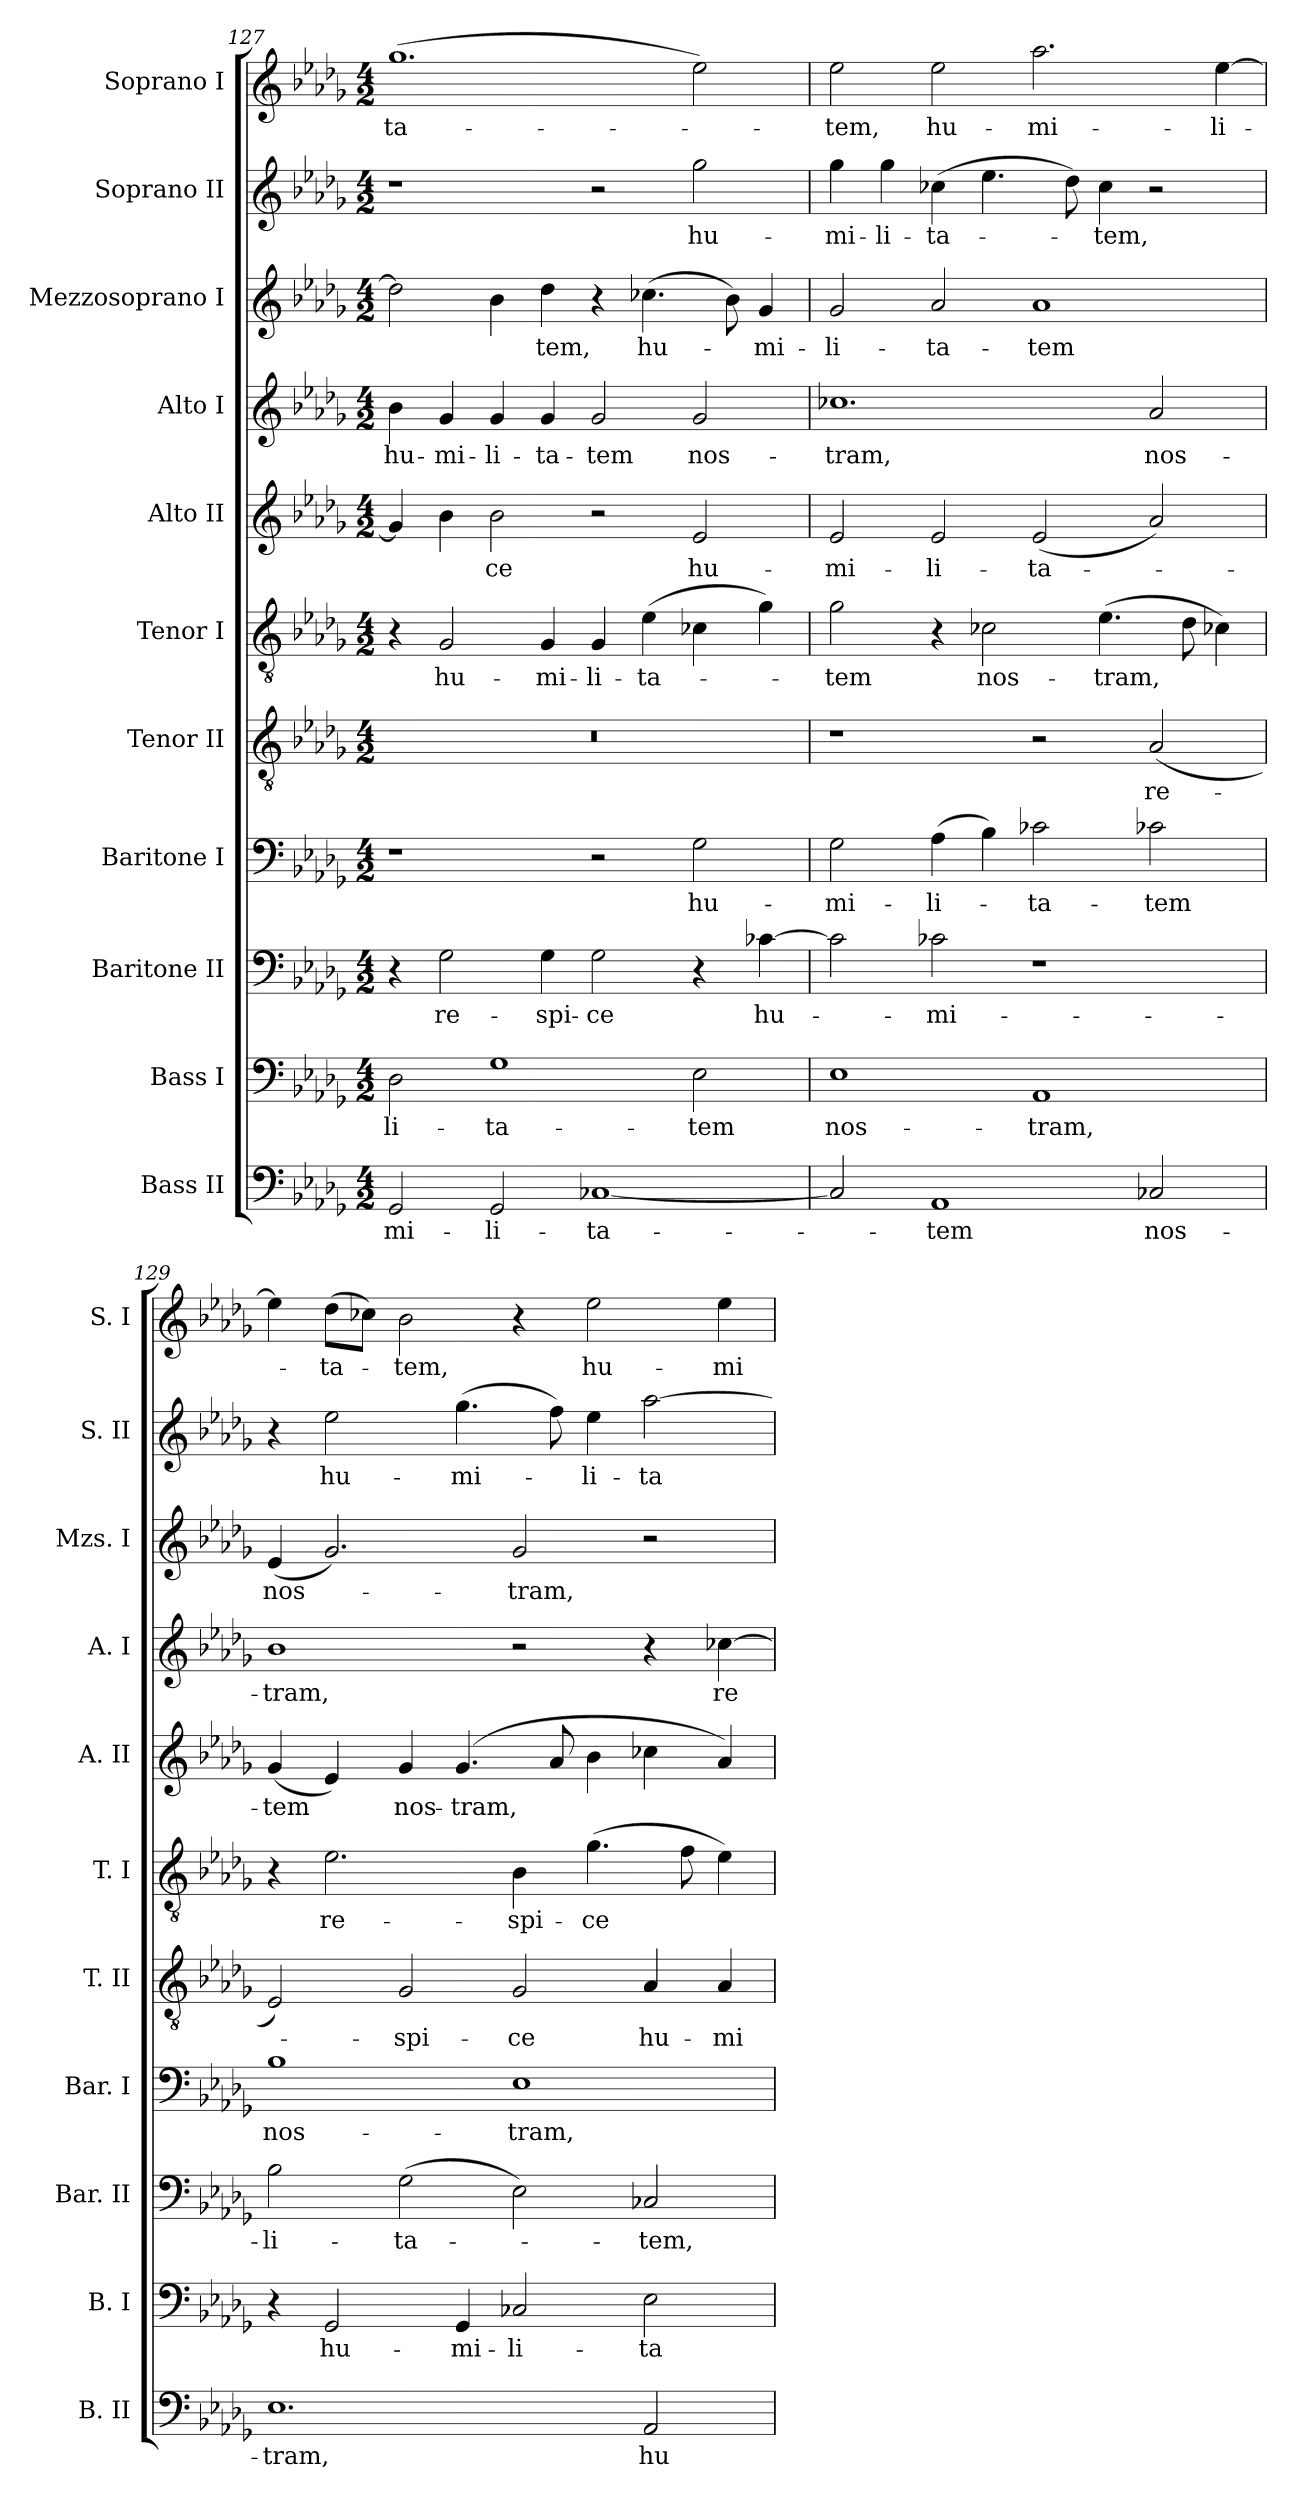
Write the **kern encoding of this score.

**kern	**text	**kern	**text	**kern	**text	**kern	**text	**kern	**text	**kern	**text	**kern	**text	**kern	**text	**kern	**text	**kern	**text	**kern	**text
*part11	*part11	*part10	*part10	*part9	*part9	*part8	*part8	*part7	*part7	*part6	*part6	*part5	*part5	*part4	*part4	*part3	*part3	*part2	*part2	*part1	*part1
*staff11	*staff11	*staff10	*staff10	*staff9	*staff9	*staff8	*staff8	*staff7	*staff7	*staff6	*staff6	*staff5	*staff5	*staff4	*staff4	*staff3	*staff3	*staff2	*staff2	*staff1	*staff1
*I"Bass II	*	*I"Bass I	*	*I"Baritone II	*	*I"Baritone I	*	*I"Tenor II	*	*I"Tenor I	*	*I"Alto II	*	*I"Alto I	*	*I"Mezzosoprano I	*	*I"Soprano II	*	*I"Soprano I	*
*I'B. II	*	*I'B. I	*	*I'Bar. II	*	*I'Bar. I	*	*I'T. II	*	*I'T. I	*	*I'A. II	*	*I'A. I	*	*I'Mzs. I	*	*I'S. II	*	*I'S. I	*
!!LO:PB:g=z
*clefF4	*	*clefF4	*	*clefF4	*	*clefF4	*	*clefGv2	*	*clefGv2	*	*clefG2	*	*clefG2	*	*clefG2	*	*clefG2	*	*clefG2	*
*k[b-e-a-d-g-]	*	*k[b-e-a-d-g-]	*	*k[b-e-a-d-g-]	*	*k[b-e-a-d-g-]	*	*k[b-e-a-d-g-]	*	*k[b-e-a-d-g-]	*	*k[b-e-a-d-g-]	*	*k[b-e-a-d-g-]	*	*k[b-e-a-d-g-]	*	*k[b-e-a-d-g-]	*	*k[b-e-a-d-g-]	*
*D-:	*	*D-:	*	*D-:	*	*D-:	*	*D-:	*	*D-:	*	*D-:	*	*D-:	*	*D-:	*	*D-:	*	*D-:	*
*M4/2	*	*M4/2	*	*M4/2	*	*M4/2	*	*M4/2	*	*M4/2	*	*M4/2	*	*M4/2	*	*M4/2	*	*M4/2	*	*M4/2	*
=127	=127	=127	=127	=127	=127	=127	=127	=127	=127	=127	=127	=127	=127	=127	=127	=127	=127	=127	=127	=127	=127
2GG-/	-mi-	2D-\	-li-	4r	.	1r	.	0r	.	4r	.	4g-/]	.	4b-\	hu-	2dd-\]	.	1r	.	(1.gg-	-ta-
.	.	.	.	2G-\	re-	.	.	.	.	2G-/	hu-	4b-\	.	4g-/	-mi-	.	.	.	.	.	.
2GG-/	-li-	1G-	-ta-	.	.	.	.	.	.	.	.	2b-\	-ce	4g-/	-li-	4b-\	.	.	.	.	.
.	.	.	.	4G-\	-spi-	.	.	.	.	4G-/	-mi-	.	.	4g-/	-ta-	4dd-\	-tem,	.	.	.	.
[1C-X	-ta-	.	.	2G-\	-ce	2r	.	.	.	4G-/	-li-	2r	.	2g-/	-tem	4r	.	2r	.	.	.
.	.	.	.	.	.	.	.	.	.	(4e-\	-ta-	.	.	.	.	(4.cc-X\	hu-	.	.	.	.
.	.	2E-\	-tem	4r	.	2G-\	hu-	.	.	4c-X\	.	2e-/	hu-	2g-/	nos-	.	.	2gg-\	hu-	2ee-\)	.
.	.	.	.	.	.	.	.	.	.	.	.	.	.	.	.	8b-\)	.	.	.	.	.
.	.	.	.	[4c-X\	hu-	.	.	.	.	4g-\)	.	.	.	.	.	4g-/	-mi-	.	.	.	.
=128	=128	=128	=128	=128	=128	=128	=128	=128	=128	=128	=128	=128	=128	=128	=128	=128	=128	=128	=128	=128	=128
2C-/]	.	1E-	nos-	2c-\]	.	2G-\	-mi-	1r	.	2g-\	-tem	2e-/	-mi-	1.cc-X	-tram,	2g-/	-li-	4gg-\	-mi-	2ee-\	-tem,
.	.	.	.	.	.	.	.	.	.	.	.	.	.	.	.	.	.	4gg-\	-li-	.	.
1AA-	-tem	.	.	2c-X\	-mi-	(4A-\	-li-	.	.	4r	.	2e-/	-li-	.	.	2a-/	-ta-	(4cc-X\	-ta-	2ee-\	hu-
.	.	.	.	.	.	4B-\)	.	.	.	2c-X\	nos-	.	.	.	.	.	.	4.ee-\	.	.	.
.	.	1AA-	-tram,	1r	.	2c-X\	-ta-	2r	.	.	.	(2e-/	-ta-	.	.	1a-	-tem	.	.	2.aa-\	-mi-
.	.	.	.	.	.	.	.	.	.	.	.	.	.	.	.	.	.	8dd-\)	.	.	.
.	.	.	.	.	.	.	.	.	.	(4.e-\	-tram,	.	.	.	.	.	.	4cc-\	-tem,	.	.
2C-X/	nos-	.	.	.	.	2c-X\	-tem	(2A-/	re-	.	.	2a-/)	.	2a-/	nos-	.	.	2r	.	.	.
.	.	.	.	.	.	.	.	.	.	8d-\	.	.	.	.	.	.	.	.	.	.	.
.	.	.	.	.	.	.	.	.	.	4c-X\)	.	.	.	.	.	.	.	.	.	[4ee-\	-li-
!!LO:PB:g=z
=129	=129	=129	=129	=129	=129	=129	=129	=129	=129	=129	=129	=129	=129	=129	=129	=129	=129	=129	=129	=129	=129
1.E-	-tram,	4r	.	2B-\	-li-	1B-	nos-	2E-/)	.	4r	.	(4g-/	-tem	1b-	-tram,	(4e-/	nos-	4r	.	4ee-\]	.
.	.	2GG-/	hu-	.	.	.	.	.	.	2.e-\	re-	4e-/)	.	.	.	2.g-/)	.	2ee-\	hu-	(8dd-\L	-ta-
.	.	.	.	.	.	.	.	.	.	.	.	.	.	.	.	.	.	.	.	8cc-X\J)	.
.	.	.	.	(2G-\	-ta-	.	.	2G-/	-spi-	.	.	4g-/	nos-	.	.	.	.	.	.	2b-\	-tem,
.	.	4GG-/	-mi-	.	.	.	.	.	.	.	.	(4.g-/	-tram,	.	.	.	.	(4.gg-\	-mi-	.	.
.	.	2C-X/	-li-	2E-\)	.	1E-	-tram,	2G-/	-ce	4B-\	-spi-	.	.	2r	.	2g-/	-tram,	.	.	4r	.
.	.	.	.	.	.	.	.	.	.	.	.	8a-/	.	.	.	.	.	8ff\)	.	.	.
.	.	.	.	.	.	.	.	.	.	(4.g-\	-ce	4b-\	.	.	.	.	.	4ee-\	-li-	2ee-\	hu-
2AA-/	hu-	2E-\	-ta-	2C-X/	-tem,	.	.	4A-/	hu-	.	.	4cc-X\	.	4r	.	2r	.	[2aa-\	-ta-	.	.
.	.	.	.	.	.	.	.	.	.	8f\	.	.	.	.	.	.	.	.	.	.	.
.	.	.	.	.	.	.	.	4A-/	-mi-	4e-\)	.	4a-/)	.	[4cc-X\	re-	.	.	.	.	4ee-\	-mi-
=	=	=	=	=	=	=	=	=	=	=	=	=	=	=	=	=	=	=	=	=	=
*-	*-	*-	*-	*-	*-	*-	*-	*-	*-	*-	*-	*-	*-	*-	*-	*-	*-	*-	*-	*-	*-
